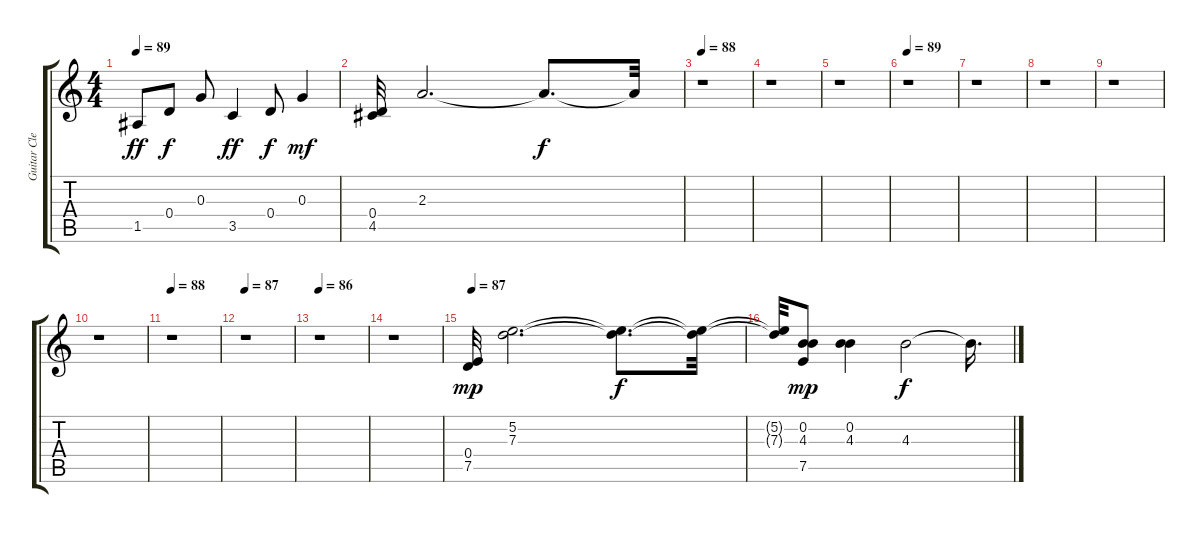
\track ("Guitar Clean" "Guitar Cle") {instrument electricguitarclean}
\staff {score tabs}
\tuning (E4 B3 G3 D3 A2 E2) {hide}
\ts (4 4)
\tempo 89
\clef g2
\ks c
1.5.8{dy ff} 0.4.8{dy f} 0.3.8 3.5.4{dy ff} 0.4.8{dy f} 0.3.4{dy mf} |
(0.4 4.5).32 2.3.2{d} 2.3{t}.8{d dy f} 2.3{t}.32 |
\tempo 88
r.1 |
r.1 |
r.1 |
\tempo 89
r.1 |
r.1 |
r.1 |
r.1 |
r.1 |
\tempo 88
r.1 |
\tempo 87
r.1 |
\tempo 86
r.1 |
r.1 |
\tempo 87
(0.4 7.5).32{dy mp} (5.2 7.3).2{d} (5.2{t} 7.3{t}).8{d dy f} (5.2{t} 7.3{t}).32 |
(5.2{t} 7.3{t}).32 (0.2 4.3 7.5).8{dy mp} (0.2 4.3).4 4.3.2{dy f} 4.3{t}.16{d}
